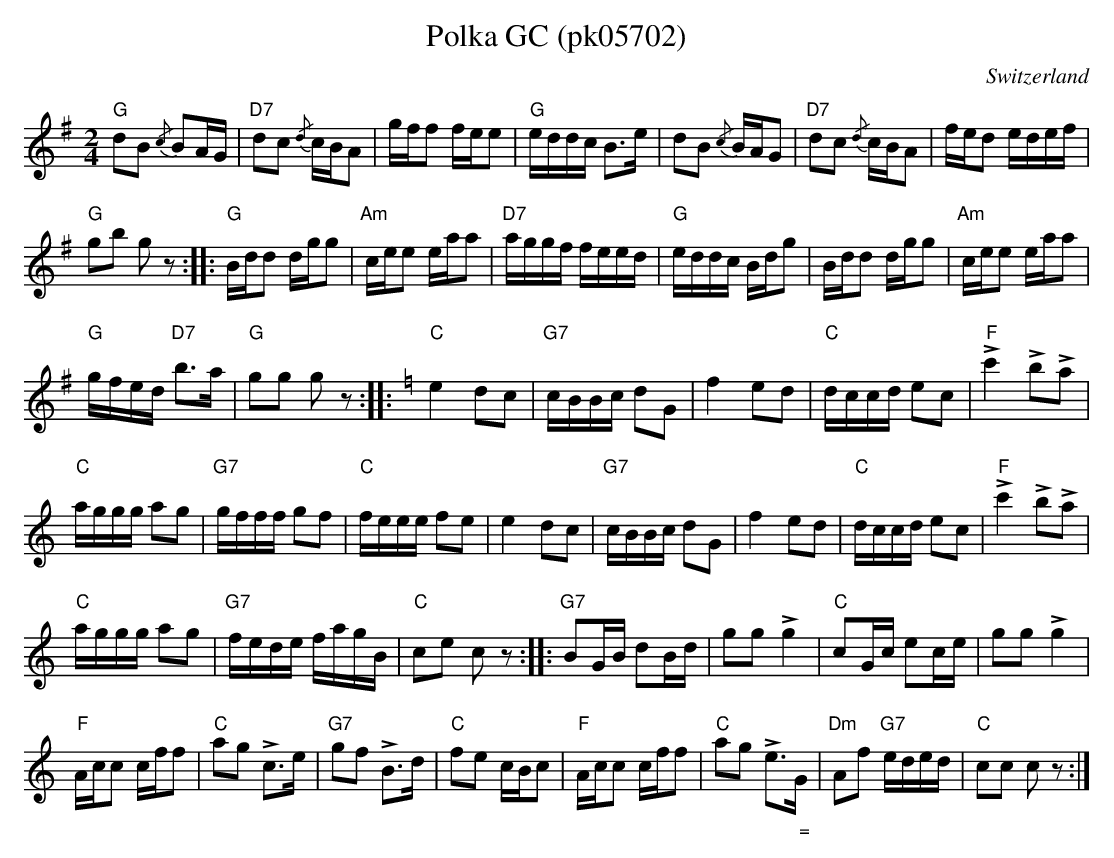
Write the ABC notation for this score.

X:1
T: Polka GC (pk05702)
O:Switzerland
M:2/4
L:1/8
K:G major
"G"dB {/c}BA/G/ | "D7"dc {/d}c/B/A | g/f/f f/e/e | "G"e/d/d/c/ B>e | dB {/c}B/A/G | "D7"dc {/d}c/B/A |  f/e/d e/d/e/f/ |
"G"gb gz :: "G"B/d/d d/g/g | "Am"c/e/e e/a/a | "D7"a/g/g/f/ f/e/e/d/ | "G"e/d/d/c/ B/d/g | B/d/d d/g/g | "Am"c/e/e e/a/a |
"G"g/f/e/d/ "D7"b>a | "G"gg gz :: [K:C] "C"e2 dc | "G7"c/B/B/c/ dG | f2 ed | "C"d/c/c/d/ ec | "F"+>+c'2 +>+b+>+a | [L:1/16]
"C"aggg a2g2 | "G7"gfff g2f2 | "C"feee f2e2 | e4 d2c2 | "G7"cBBc d2G2 | f4 e2d2 | "C"dccd e2c2 | "F"+>+c'4 +>+b2+>+a2 |
"C"aggg a2g2 | "G7"fede fagB | "C"c2e2 c2z2 :: "G7"B2GB d2Bd | g2g2 +>+g4 | "C"c2Gc e2ce | g2g2 +>+g4 |
"F"Acc2 cff2 | "C"a2g2 +>+c3e | "G7"g2f2 +>+B3d | "C"f2e2 cBc2 | "F"Acc2 cff2 | "C"a2g2 +>+e3"_ ="G | "Dm"A2f2 "G7"eded | "C"c2c2 c2z2 :|
